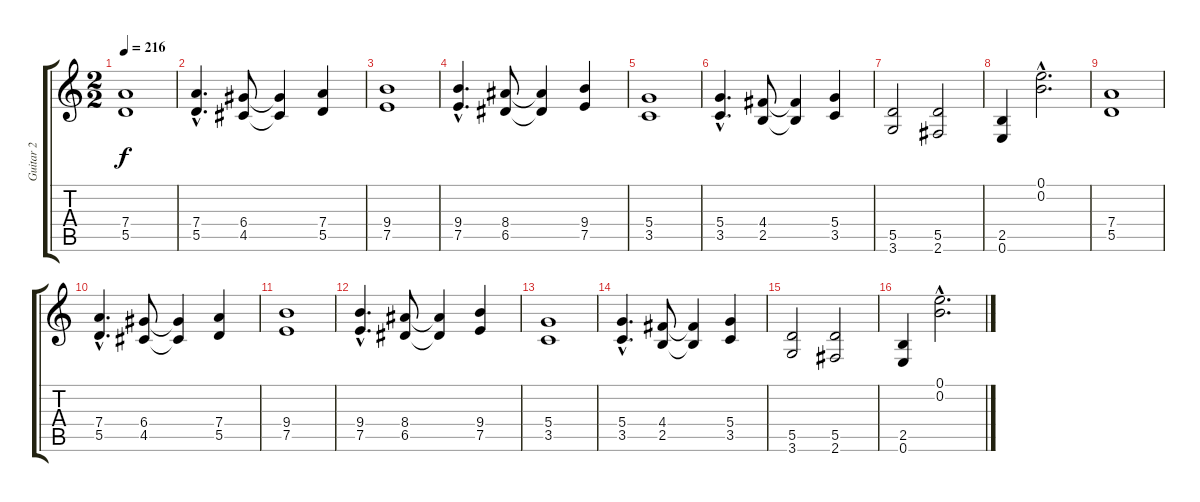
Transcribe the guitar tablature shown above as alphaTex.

\track ("Guitar 2" "Guitar 2") {instrument distortionguitar}
\staff {score tabs}
\tuning (E4 B3 G3 D3 A2 E2) {hide}
\ts (2 2)
\tempo 216
\clef g2
\ks c
(7.4 5.5).1{dy f} |
(7.4{hac} 5.5{hac}).4{d} (6.4 4.5).8 (6.4{t} 4.5{t}).4 (7.4 5.5).4 |
(9.4 7.5).1 |
(9.4{hac} 7.5{hac}).4{d} (8.4 6.5).8 (8.4{t} 6.5{t}).4 (9.4 7.5).4 |
(5.4 3.5).1 |
(5.4{hac} 3.5{hac}).4{d} (4.4 2.5).8 (4.4{t} 2.5{t}).4 (5.4 3.5).4 |
(5.5 3.6).2 (5.5 2.6).2 |
(2.5 0.6).4 (0.1{hac} 0.2{hac}).2{d} |
(7.4 5.5).1 |
(7.4{hac} 5.5{hac}).4{d} (6.4 4.5).8 (6.4{t} 4.5{t}).4 (7.4 5.5).4 |
(9.4 7.5).1 |
(9.4{hac} 7.5{hac}).4{d} (8.4 6.5).8 (8.4{t} 6.5{t}).4 (9.4 7.5).4 |
(5.4 3.5).1 |
(5.4{hac} 3.5{hac}).4{d} (4.4 2.5).8 (4.4{t} 2.5{t}).4 (5.4 3.5).4 |
(5.5 3.6).2 (5.5 2.6).2 |
(2.5 0.6).4 (0.1{hac} 0.2{hac}).2{d}
